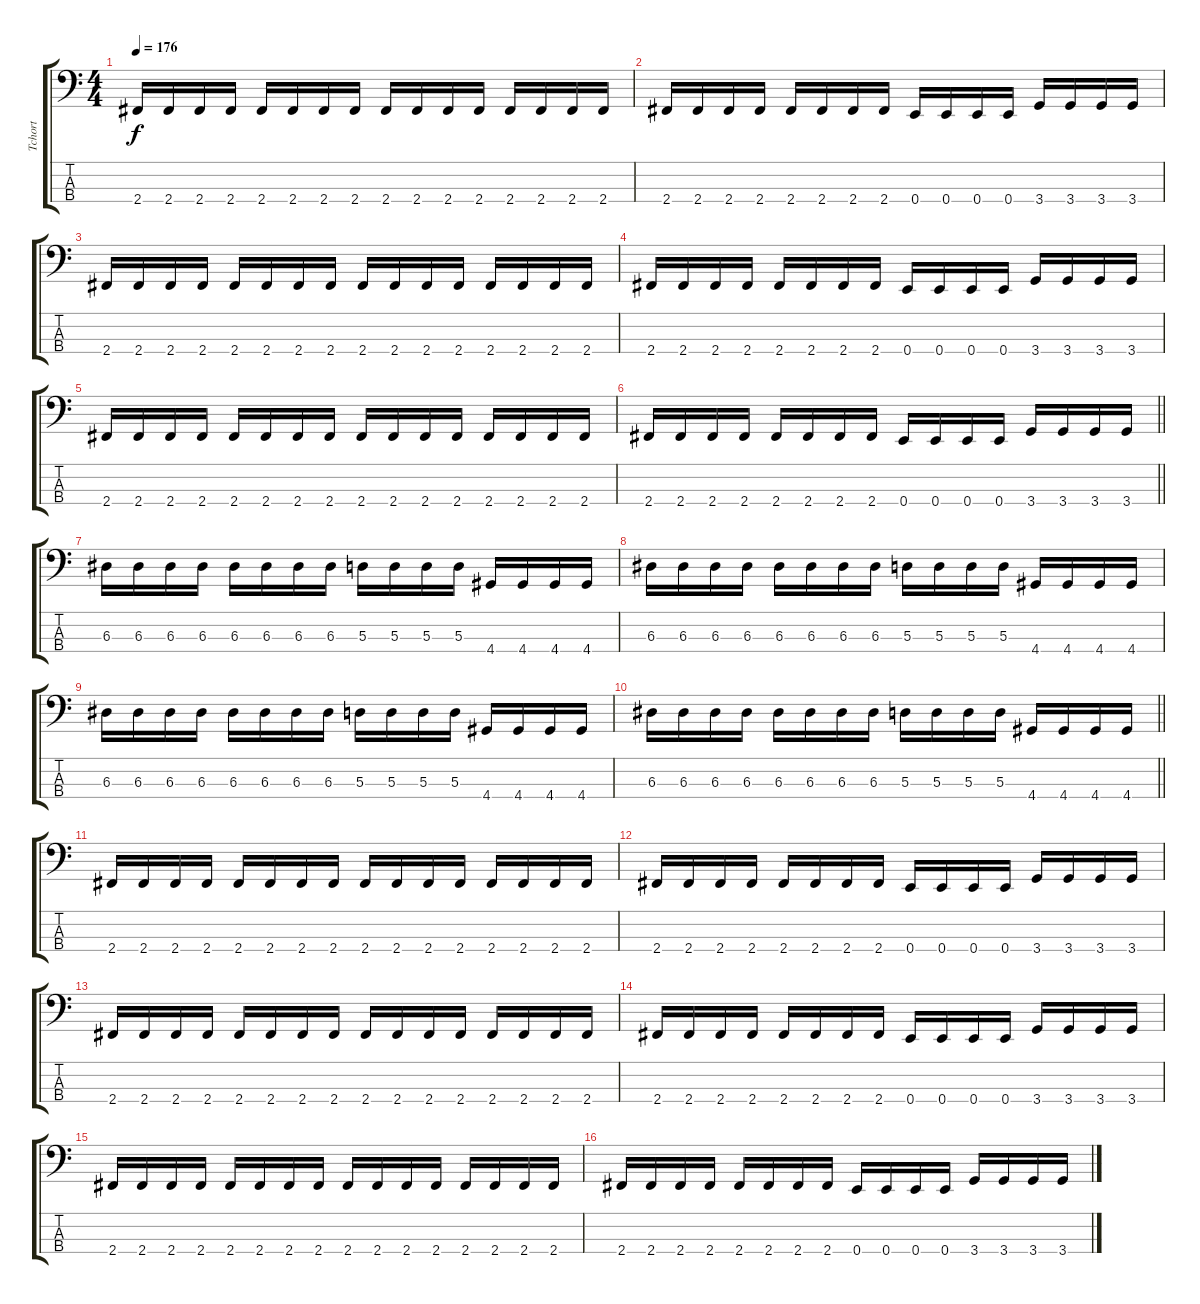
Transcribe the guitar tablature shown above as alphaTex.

\track ("Tchort" "Tchort") {instrument electricbasspick}
\staff {score tabs}
\tuning (G2 D2 A1 E1) {hide}
\ts (4 4)
\tempo 176
\clef f4
\ks c
2.4.16{dy f} 2.4.16 2.4.16 2.4.16 2.4.16 2.4.16 2.4.16 2.4.16 2.4.16 2.4.16 2.4.16 2.4.16 2.4.16 2.4.16 2.4.16 2.4.16 |
2.4.16 2.4.16 2.4.16 2.4.16 2.4.16 2.4.16 2.4.16 2.4.16 0.4.16 0.4.16 0.4.16 0.4.16 3.4.16 3.4.16 3.4.16 3.4.16 |
2.4.16 2.4.16 2.4.16 2.4.16 2.4.16 2.4.16 2.4.16 2.4.16 2.4.16 2.4.16 2.4.16 2.4.16 2.4.16 2.4.16 2.4.16 2.4.16 |
2.4.16 2.4.16 2.4.16 2.4.16 2.4.16 2.4.16 2.4.16 2.4.16 0.4.16 0.4.16 0.4.16 0.4.16 3.4.16 3.4.16 3.4.16 3.4.16 |
2.4.16 2.4.16 2.4.16 2.4.16 2.4.16 2.4.16 2.4.16 2.4.16 2.4.16 2.4.16 2.4.16 2.4.16 2.4.16 2.4.16 2.4.16 2.4.16 |
\barLineRight lightlight
2.4.16 2.4.16 2.4.16 2.4.16 2.4.16 2.4.16 2.4.16 2.4.16 0.4.16 0.4.16 0.4.16 0.4.16 3.4.16 3.4.16 3.4.16 3.4.16 |
\section ("" "")
6.3.16 6.3.16 6.3.16 6.3.16 6.3.16 6.3.16 6.3.16 6.3.16 5.3.16 5.3.16 5.3.16 5.3.16 4.4.16 4.4.16 4.4.16 4.4.16 |
6.3.16 6.3.16 6.3.16 6.3.16 6.3.16 6.3.16 6.3.16 6.3.16 5.3.16 5.3.16 5.3.16 5.3.16 4.4.16 4.4.16 4.4.16 4.4.16 |
6.3.16 6.3.16 6.3.16 6.3.16 6.3.16 6.3.16 6.3.16 6.3.16 5.3.16 5.3.16 5.3.16 5.3.16 4.4.16 4.4.16 4.4.16 4.4.16 |
\barLineRight lightlight
6.3.16 6.3.16 6.3.16 6.3.16 6.3.16 6.3.16 6.3.16 6.3.16 5.3.16 5.3.16 5.3.16 5.3.16 4.4.16 4.4.16 4.4.16 4.4.16 |
\section ("" "")
2.4.16 2.4.16 2.4.16 2.4.16 2.4.16 2.4.16 2.4.16 2.4.16 2.4.16 2.4.16 2.4.16 2.4.16 2.4.16 2.4.16 2.4.16 2.4.16 |
2.4.16 2.4.16 2.4.16 2.4.16 2.4.16 2.4.16 2.4.16 2.4.16 0.4.16 0.4.16 0.4.16 0.4.16 3.4.16 3.4.16 3.4.16 3.4.16 |
2.4.16 2.4.16 2.4.16 2.4.16 2.4.16 2.4.16 2.4.16 2.4.16 2.4.16 2.4.16 2.4.16 2.4.16 2.4.16 2.4.16 2.4.16 2.4.16 |
2.4.16 2.4.16 2.4.16 2.4.16 2.4.16 2.4.16 2.4.16 2.4.16 0.4.16 0.4.16 0.4.16 0.4.16 3.4.16 3.4.16 3.4.16 3.4.16 |
2.4.16 2.4.16 2.4.16 2.4.16 2.4.16 2.4.16 2.4.16 2.4.16 2.4.16 2.4.16 2.4.16 2.4.16 2.4.16 2.4.16 2.4.16 2.4.16 |
2.4.16 2.4.16 2.4.16 2.4.16 2.4.16 2.4.16 2.4.16 2.4.16 0.4.16 0.4.16 0.4.16 0.4.16 3.4.16 3.4.16 3.4.16 3.4.16
